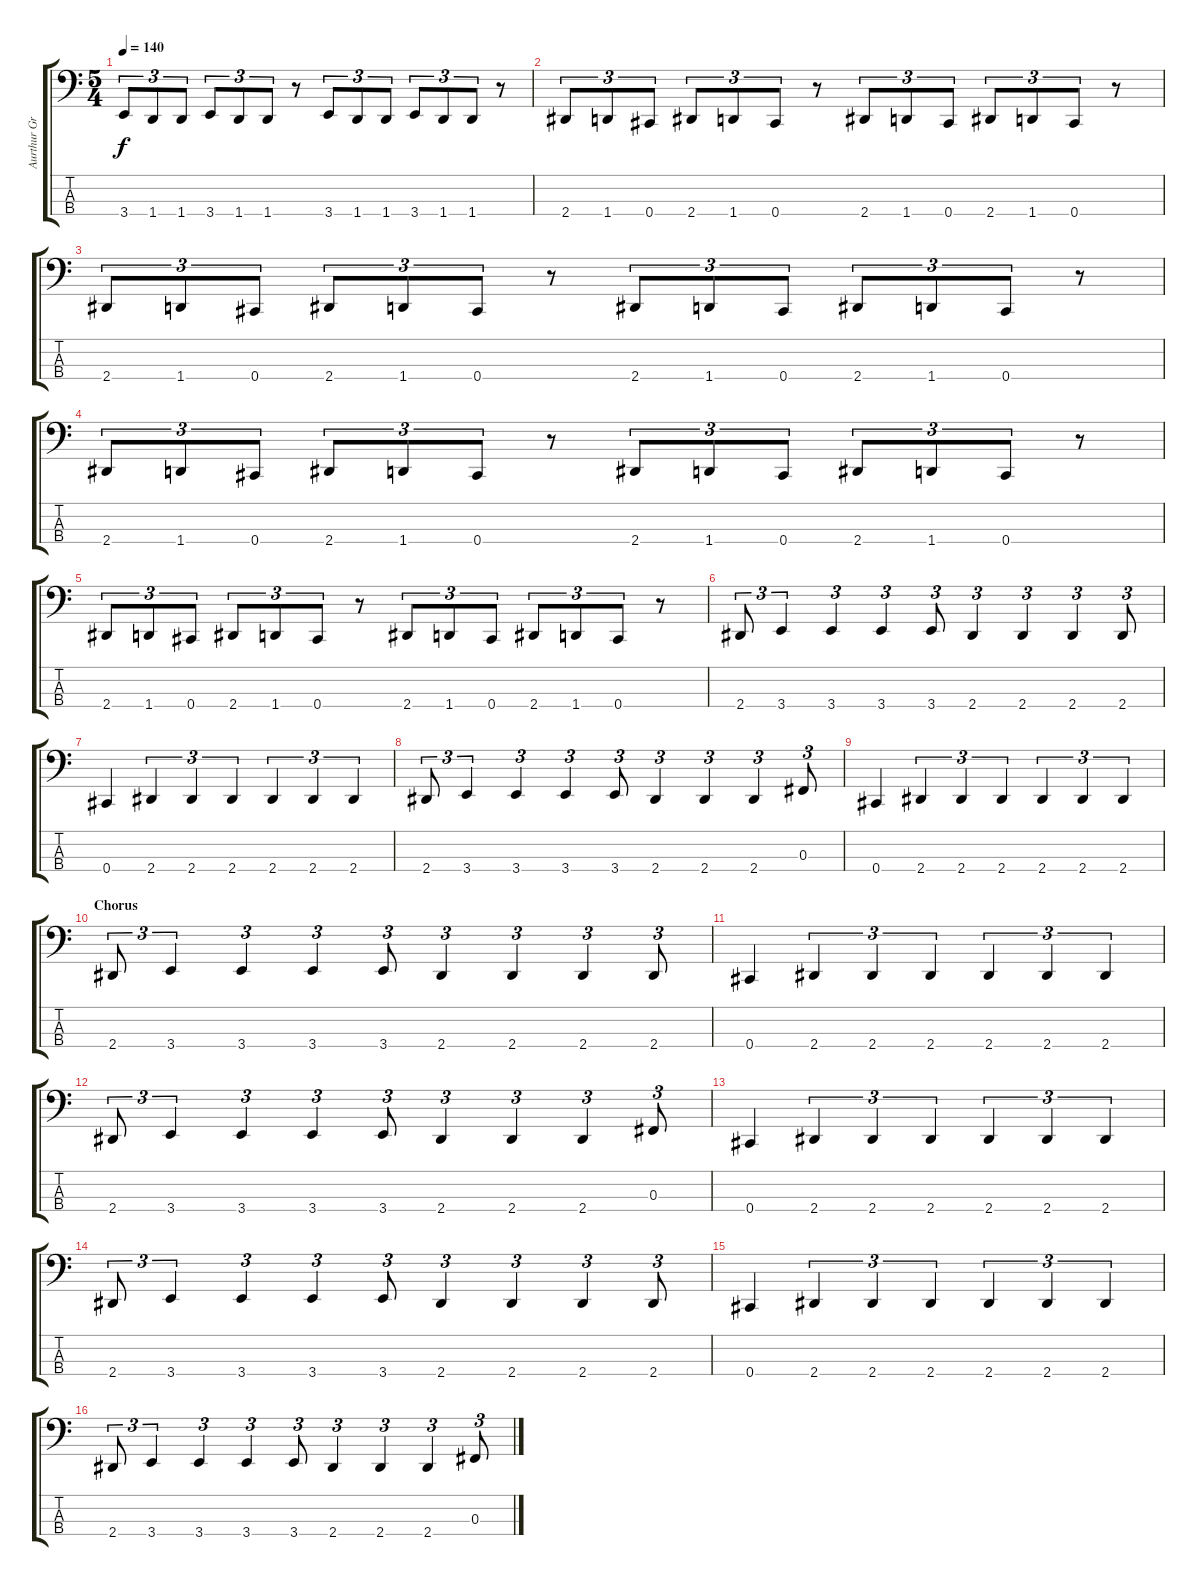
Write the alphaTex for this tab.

\track ("Aurthur Green - Bass" "Aurthur Gr") {instrument electricbasspick}
\staff {score tabs}
\tuning (E2 B1 Gb1 Db1) {hide}
\ts (5 4)
\tempo 140
\clef f4
\ks c
3.4.8{tu (3 2) dy f} 1.4.8{tu (3 2)} 1.4.8{tu (3 2)} 3.4.8{tu (3 2)} 1.4.8{tu (3 2)} 1.4.8{tu (3 2)} r.8 3.4.8{tu (3 2)} 1.4.8{tu (3 2)} 1.4.8{tu (3 2)} 3.4.8{tu (3 2)} 1.4.8{tu (3 2)} 1.4.8{tu (3 2)} r.8 |
2.4.8{tu (3 2)} 1.4.8{tu (3 2)} 0.4.8{tu (3 2)} 2.4.8{tu (3 2)} 1.4.8{tu (3 2)} 0.4.8{tu (3 2)} r.8 2.4.8{tu (3 2)} 1.4.8{tu (3 2)} 0.4.8{tu (3 2)} 2.4.8{tu (3 2)} 1.4.8{tu (3 2)} 0.4.8{tu (3 2)} r.8 |
2.4.8{tu (3 2)} 1.4.8{tu (3 2)} 0.4.8{tu (3 2)} 2.4.8{tu (3 2)} 1.4.8{tu (3 2)} 0.4.8{tu (3 2)} r.8 2.4.8{tu (3 2)} 1.4.8{tu (3 2)} 0.4.8{tu (3 2)} 2.4.8{tu (3 2)} 1.4.8{tu (3 2)} 0.4.8{tu (3 2)} r.8 |
2.4.8{tu (3 2)} 1.4.8{tu (3 2)} 0.4.8{tu (3 2)} 2.4.8{tu (3 2)} 1.4.8{tu (3 2)} 0.4.8{tu (3 2)} r.8 2.4.8{tu (3 2)} 1.4.8{tu (3 2)} 0.4.8{tu (3 2)} 2.4.8{tu (3 2)} 1.4.8{tu (3 2)} 0.4.8{tu (3 2)} r.8 |
2.4.8{tu (3 2)} 1.4.8{tu (3 2)} 0.4.8{tu (3 2)} 2.4.8{tu (3 2)} 1.4.8{tu (3 2)} 0.4.8{tu (3 2)} r.8 2.4.8{tu (3 2)} 1.4.8{tu (3 2)} 0.4.8{tu (3 2)} 2.4.8{tu (3 2)} 1.4.8{tu (3 2)} 0.4.8{tu (3 2)} r.8 |
2.4.8{tu (3 2)} 3.4.4{tu (3 2)} 3.4.4{tu (3 2)} 3.4.4{tu (3 2)} 3.4.8{tu (3 2)} 2.4.4{tu (3 2)} 2.4.4{tu (3 2)} 2.4.4{tu (3 2)} 2.4.8{tu (3 2)} |
0.4.4 2.4.4{tu (3 2)} 2.4.4{tu (3 2)} 2.4.4{tu (3 2)} 2.4.4{tu (3 2)} 2.4.4{tu (3 2)} 2.4.4{tu (3 2)} |
2.4.8{tu (3 2)} 3.4.4{tu (3 2)} 3.4.4{tu (3 2)} 3.4.4{tu (3 2)} 3.4.8{tu (3 2)} 2.4.4{tu (3 2)} 2.4.4{tu (3 2)} 2.4.4{tu (3 2)} 0.3.8{tu (3 2)} |
0.4.4 2.4.4{tu (3 2)} 2.4.4{tu (3 2)} 2.4.4{tu (3 2)} 2.4.4{tu (3 2)} 2.4.4{tu (3 2)} 2.4.4{tu (3 2)} |
\section ("" "Chorus")
2.4.8{tu (3 2)} 3.4.4{tu (3 2)} 3.4.4{tu (3 2)} 3.4.4{tu (3 2)} 3.4.8{tu (3 2)} 2.4.4{tu (3 2)} 2.4.4{tu (3 2)} 2.4.4{tu (3 2)} 2.4.8{tu (3 2)} |
0.4.4 2.4.4{tu (3 2)} 2.4.4{tu (3 2)} 2.4.4{tu (3 2)} 2.4.4{tu (3 2)} 2.4.4{tu (3 2)} 2.4.4{tu (3 2)} |
2.4.8{tu (3 2)} 3.4.4{tu (3 2)} 3.4.4{tu (3 2)} 3.4.4{tu (3 2)} 3.4.8{tu (3 2)} 2.4.4{tu (3 2)} 2.4.4{tu (3 2)} 2.4.4{tu (3 2)} 0.3.8{tu (3 2)} |
0.4.4 2.4.4{tu (3 2)} 2.4.4{tu (3 2)} 2.4.4{tu (3 2)} 2.4.4{tu (3 2)} 2.4.4{tu (3 2)} 2.4.4{tu (3 2)} |
2.4.8{tu (3 2)} 3.4.4{tu (3 2)} 3.4.4{tu (3 2)} 3.4.4{tu (3 2)} 3.4.8{tu (3 2)} 2.4.4{tu (3 2)} 2.4.4{tu (3 2)} 2.4.4{tu (3 2)} 2.4.8{tu (3 2)} |
0.4.4 2.4.4{tu (3 2)} 2.4.4{tu (3 2)} 2.4.4{tu (3 2)} 2.4.4{tu (3 2)} 2.4.4{tu (3 2)} 2.4.4{tu (3 2)} |
2.4.8{tu (3 2)} 3.4.4{tu (3 2)} 3.4.4{tu (3 2)} 3.4.4{tu (3 2)} 3.4.8{tu (3 2)} 2.4.4{tu (3 2)} 2.4.4{tu (3 2)} 2.4.4{tu (3 2)} 0.3.8{tu (3 2)}
